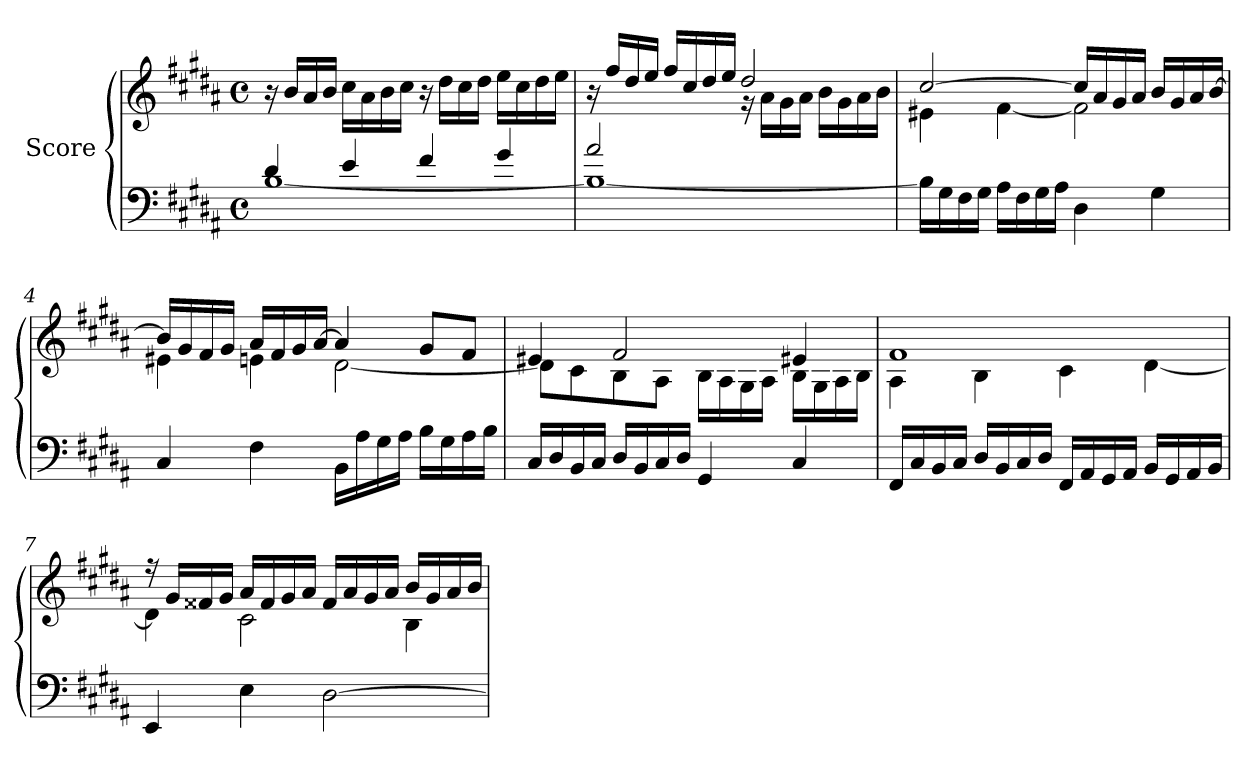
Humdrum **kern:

**kern	**kern
*part1	*part1
*staff2	*staff1
*I"Score	*
*clefF4	*clefG2
*k[f#c#g#d#a#]	*k[f#c#g#d#a#]
*M4/4	*M4/4
*met(c)	*met(c)
=1	=1
*^	*
4d#/	[1B	16r
.	.	16b/LL
.	.	16a#/
.	.	16b/JJ
4e/	.	16cc#\LL
.	.	16a#\
.	.	16b\
.	.	16cc#\JJ
4f#/	.	16r
.	.	16dd#\LL
.	.	16cc#\
.	.	16dd#\JJ
4g#/	.	16ee\LL
.	.	16cc#\
.	.	16dd#\
.	.	16ee\JJ
=2	=2	=2
*	*	*^
2a#/	1B_	16r	2ryy
.	.	16ff#/LL	.
.	.	16dd#/	.
.	.	16ee/JJ	.
.	.	16ff#/LL	.
.	.	16cc#/	.
.	.	16dd#/	.
.	.	16ee/JJ	.
2ryy	.	2dd#/	16r
.	.	.	16a#\LL
.	.	.	16g#\
.	.	.	16a#\JJ
.	.	.	16b\LL
.	.	.	16g#\
.	.	.	16a#\
.	.	.	16b\JJ
!!LO:LB:g=z	!!
=3	=3	=3	=3
1ryy	16B\LL]	[2cc#/	4e#X\
.	16G#\	.	.
.	16F#\	.	.
.	16G#\JJ	.	.
.	16A#\LL	.	[4f#\
.	16F#\	.	.
.	16G#\	.	.
.	16A#\JJ	.	.
.	4D#\	16cc#/LL]	2f#\]
.	.	16a#/	.
.	.	16g#/	.
.	.	16a#/JJ	.
.	4G#\	16b/LL	.
.	.	16g#/	.
.	.	16a#/	.
.	.	[16b/JJ	.
*v	*v	*	*
=4	=4	=4
4C#/	16b/LL]	4e#X\
.	16g#/	.
.	16f#/	.
.	16g#/JJ	.
4F#\	16a#/LL	4en\
.	16f#/	.
.	16g#/	.
.	[16a#/JJ	.
16BB\LL	4a#/]	[2d#\
16A#\	.	.
16G#\	.	.
16A#\JJ	.	.
16B\LL	8g#/L	.
16G#\	.	.
16A#\	8f#/J	.
16B\JJ	.	.
!!LO:LB:g=z	!!
=5	=5	=5
16C#/LL	4e#X/	8d#\L]
16D#/	.	.
16BB/	.	8c#\
16C#/JJ	.	.
16D#/LL	2f#/	8B\
16BB/	.	.
16C#/	.	8A#\J
16D#/JJ	.	.
4GG#/	.	16B\LL
.	.	16A#\
.	.	16G#\
.	.	16A#\JJ
4C#/	4e#X/	16B\LL
.	.	16G#\
.	.	16A#\
.	.	16B\JJ
=6	=6	=6
16FF#/LL	1f#	4A#\
16C#/	.	.
16BB/	.	.
16C#/JJ	.	.
16D#/LL	.	4B\
16BB/	.	.
16C#/	.	.
16D#/JJ	.	.
16FF#/LL	.	4c#\
16AA#/	.	.
16GG#/	.	.
16AA#/JJ	.	.
16BB/LL	.	[4d#\
16GG#/	.	.
16AA#/	.	.
16BB/JJ	.	.
=7	=7	=7
4EE/	16r	4d#\]
.	16g#/LL	.
.	16f##X/	.
.	16g#/JJ	.
4E\	16a#/LL	2c#\
.	16f##/	.
.	16g#/	.
.	16a#/JJ	.
[2D#\	16f##/LL	.
.	16a#/	.
.	16g#/	.
.	16a#/JJ	.
.	16b/LL	4B\
.	16g#/	.
.	16a#/	.
.	16b/JJ	.
*	*v	*v
=	=
*-	*-
